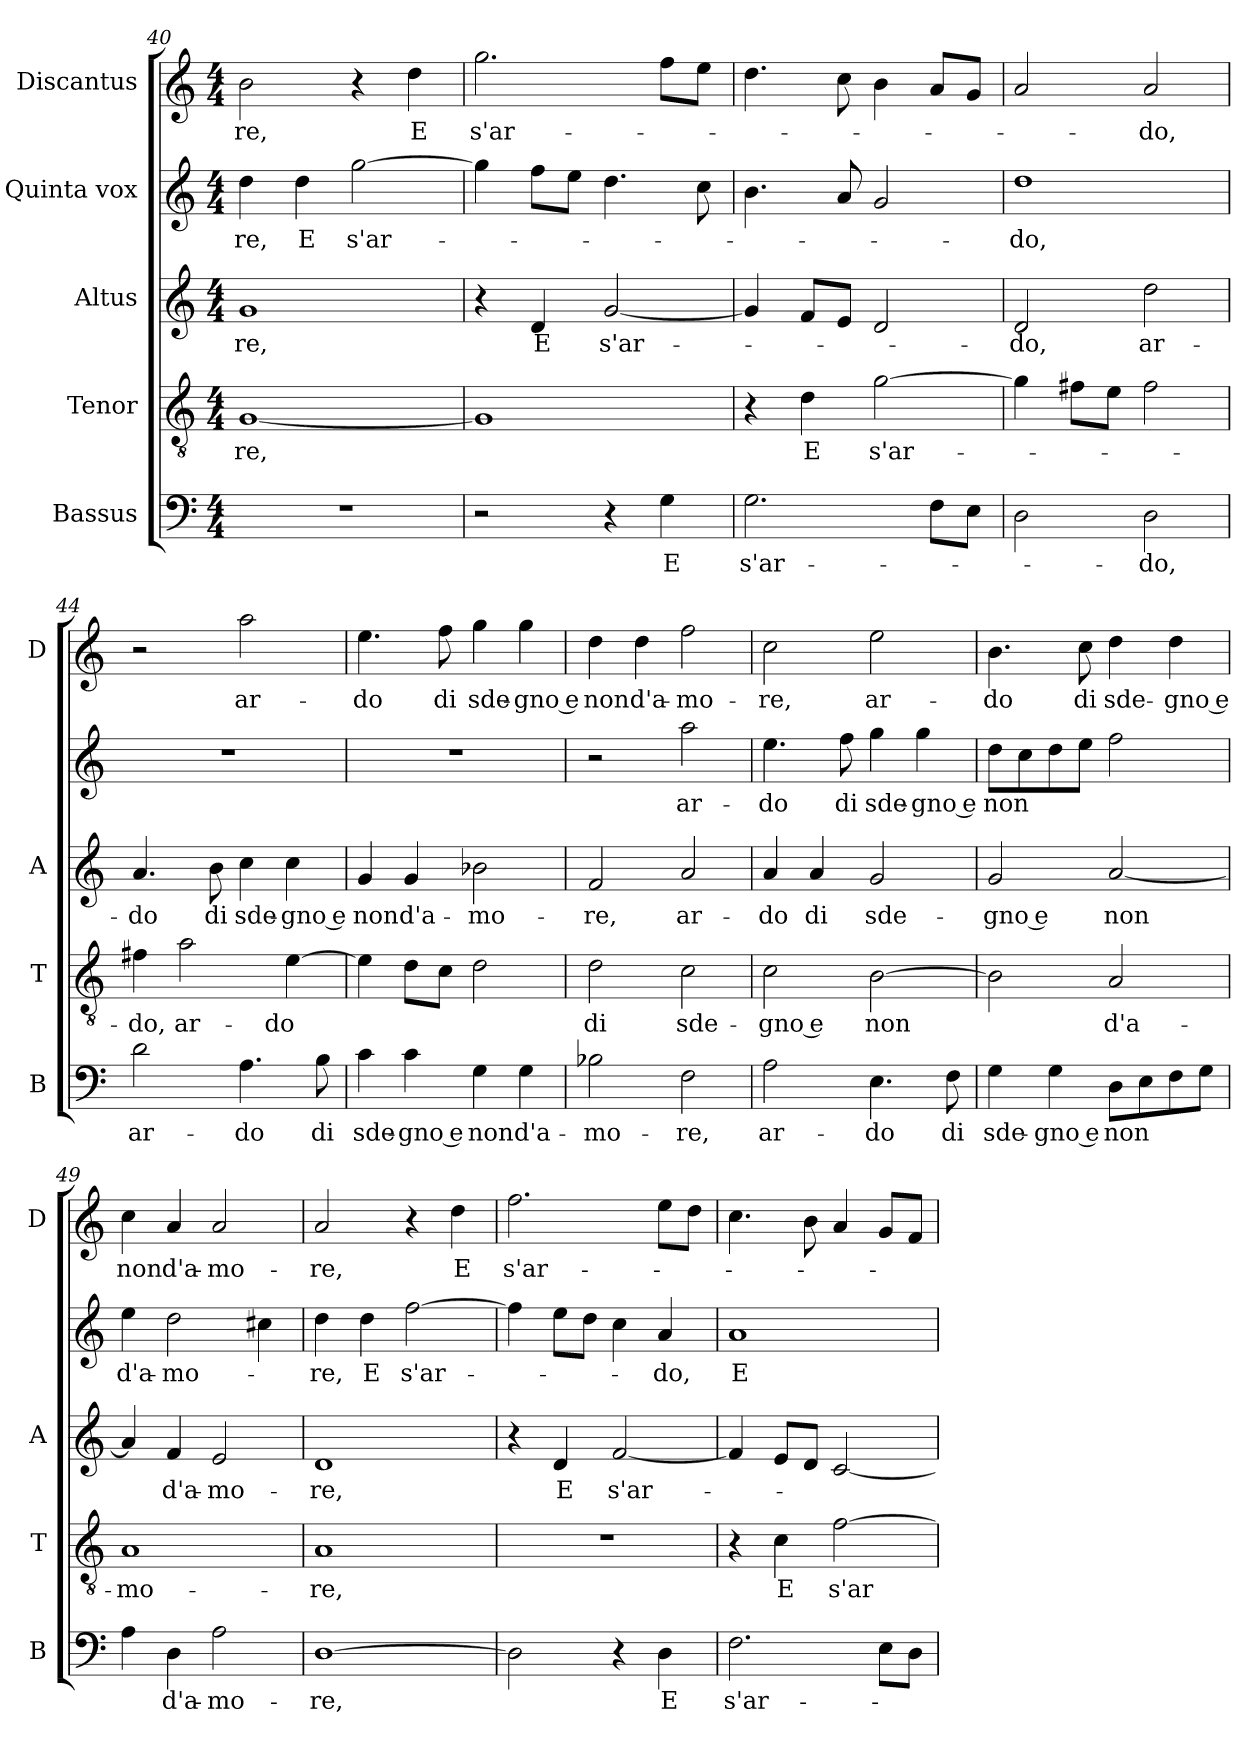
**kern	**text	**kern	**text	**kern	**text	**kern	**text	**kern	**text
*part5	*part5	*part4	*part4	*part3	*part3	*part2	*part2	*part1	*part1
*staff5	*staff5	*staff4	*staff4	*staff3	*staff3	*staff2	*staff2	*staff1	*staff1
*I"Bassus	*	*I"Tenor	*	*I"Altus	*	*I"Quinta vox	*	*I"Discantus	*
*I'B	*	*I'T	*	*I'A	*	*	*	*I'D	*
*clefF4	*	*clefGv2	*	*clefG2	*	*clefG2	*	*clefG2	*
*k[]	*	*k[]	*	*k[]	*	*k[]	*	*k[]	*
*C:	*	*C:	*	*C:	*	*C:	*	*C:	*
*M4/4	*	*M4/4	*	*M4/4	*	*M4/4	*	*M4/4	*
=40	=40	=40	=40	=40	=40	=40	=40	=40	=40
!	!	!	!LO:LY:b	!	!LO:LY:b	!	!LO:LY:b	!	!LO:LY:b
1r	.	[1G	-re,	1g	-re,	4dd\	-re,	2b\	-re,
!	!	!	!	!	!	!	!LO:LY:b	!	!
.	.	.	.	.	.	4dd\	E	.	.
!	!	!	!	!	!	!	!LO:LY:b	!	!
.	.	.	.	.	.	[2gg\	s'ar-	4r	.
!	!	!	!	!	!	!	!	!	!LO:LY:b
.	.	.	.	.	.	.	.	4dd\	E
=41	=41	=41	=41	=41	=41	=41	=41	=41	=41
!	!	!	!	!	!	!	!	!	!LO:LY:b
2r	.	1G]	.	4r	.	4gg\]	.	2.gg\	s'ar-
!	!	!	!	!	!LO:LY:b	!	!	!	!
.	.	.	.	4d/	E	8ff\L	.	.	.
.	.	.	.	.	.	8ee\J	.	.	.
!	!	!	!	!	!LO:LY:b	!	!	!	!
4r	.	.	.	[2g/	s'ar-	4.dd\	.	.	.
!	!LO:LY:b	!	!	!	!	!	!	!	!
4G\	E	.	.	.	.	.	.	8ff\L	.
.	.	.	.	.	.	8cc\	.	8ee\J	.
=42	=42	=42	=42	=42	=42	=42	=42	=42	=42
!	!LO:LY:b	!	!	!	!	!	!	!	!
2.G\	s'ar-	4r	.	4g/]	.	4.b\	.	4.dd\	.
!	!	!	!LO:LY:b	!	!	!	!	!	!
.	.	4d\	E	8f/L	.	.	.	.	.
.	.	.	.	8e/J	.	8a/	.	8cc\	.
!	!	!	!LO:LY:b	!	!	!	!	!	!
.	.	[2g\	s'ar-	2d/	.	2g/	.	4b\	.
8F\L	.	.	.	.	.	.	.	8a/L	.
8E\J	.	.	.	.	.	.	.	8g/J	.
=43	=43	=43	=43	=43	=43	=43	=43	=43	=43
!	!	!	!	!	!LO:LY:b	!	!LO:LY:b	!	!
2D\	.	4g\]	.	2d/	-do,	1dd	-do,	2a/	.
.	.	8f#X\L	.	.	.	.	.	.	.
.	.	8e\J	.	.	.	.	.	.	.
!	!LO:LY:b	!	!	!	!LO:LY:b	!	!	!	!LO:LY:b
2D\	-do,	2f#\	.	2dd\	ar-	.	.	2a/	-do,
=44	=44	=44	=44	=44	=44	=44	=44	=44	=44
!	!LO:LY:b	!	!LO:LY:b	!	!LO:LY:b	!	!	!	!
2d\	ar-	4f#X\	-do,	4.a/	-do	1r	.	2r	.
!	!	!	!LO:LY:b	!	!	!	!	!	!
.	.	2a\	ar-	.	.	.	.	.	.
!	!	!	!	!	!LO:LY:b	!	!	!	!
.	.	.	.	8b\	di	.	.	.	.
!	!LO:LY:b	!	!	!	!LO:LY:b	!	!	!	!LO:LY:b
4.A\	-do	.	.	4cc\	sde-	.	.	2aa\	ar-
!	!	!	!LO:LY:b	!	!LO:LY:b	!	!	!	!
.	.	[4e\	-do	4cc\	-gno e	.	.	.	.
!	!LO:LY:b	!	!	!	!	!	!	!	!
8B\	di	.	.	.	.	.	.	.	.
!!LO:LB:g=z
=45	=45	=45	=45	=45	=45	=45	=45	=45	=45
!	!LO:LY:b	!	!	!	!LO:LY:b	!	!	!	!LO:LY:b
4c\	sde-	4e\]	.	4g/	non	1r	.	4.ee\	-do
!	!LO:LY:b	!	!	!	!LO:LY:b	!	!	!	!
4c\	-gno e	8d\L	.	4g/	d'a-	.	.	.	.
!	!	!	!	!	!	!	!	!	!LO:LY:b
.	.	8c\J	.	.	.	.	.	8ff\	di
!	!LO:LY:b	!	!	!	!LO:LY:b	!	!	!	!LO:LY:b
4G\	non	2d\	.	2b-X\	-mo-	.	.	4gg\	sde-
!	!LO:LY:b	!	!	!	!	!	!	!	!LO:LY:b
4G\	d'a-	.	.	.	.	.	.	4gg\	-gno e
=46	=46	=46	=46	=46	=46	=46	=46	=46	=46
!	!LO:LY:b	!	!LO:LY:b	!	!LO:LY:b	!	!	!	!LO:LY:b
2B-X\	-mo-	2d\	di	2f/	-re,	2r	.	4dd\	non
!	!	!	!	!	!	!	!	!	!LO:LY:b
.	.	.	.	.	.	.	.	4dd\	d'a-
!	!LO:LY:b	!	!LO:LY:b	!	!LO:LY:b	!	!LO:LY:b	!	!LO:LY:b
2F\	-re,	2c\	sde-	2a/	ar-	2aa\	ar-	2ff\	-mo-
=47	=47	=47	=47	=47	=47	=47	=47	=47	=47
!	!LO:LY:b	!	!LO:LY:b	!	!LO:LY:b	!	!LO:LY:b	!	!LO:LY:b
2A\	ar-	2c\	-gno e	4a/	-do	4.ee\	-do	2cc\	-re,
!	!	!	!	!	!LO:LY:b	!	!	!	!
.	.	.	.	4a/	di	.	.	.	.
!	!	!	!	!	!	!	!LO:LY:b	!	!
.	.	.	.	.	.	8ff\	di	.	.
!	!LO:LY:b	!	!LO:LY:b	!	!LO:LY:b	!	!LO:LY:b	!	!LO:LY:b
4.E\	-do	[2B\	non	2g/	sde-	4gg\	sde-	2ee\	ar-
!	!	!	!	!	!	!	!LO:LY:b	!	!
.	.	.	.	.	.	4gg\	-gno e	.	.
!	!LO:LY:b	!	!	!	!	!	!	!	!
8F\	di	.	.	.	.	.	.	.	.
=48	=48	=48	=48	=48	=48	=48	=48	=48	=48
!	!LO:LY:b	!	!	!	!LO:LY:b	!	!LO:LY:b	!	!LO:LY:b
4G\	sde-	2B\]	.	2g/	-gno e	8dd\L	non	4.b\	-do
.	.	.	.	.	.	8cc\	.	.	.
!	!LO:LY:b	!	!	!	!	!	!	!	!
4G\	-gno e	.	.	.	.	8dd\	.	.	.
!	!	!	!	!	!	!	!	!	!LO:LY:b
.	.	.	.	.	.	8ee\J	.	8cc\	di
!	!LO:LY:b	!	!LO:LY:b	!	!LO:LY:b	!	!	!	!LO:LY:b
8D\L	non	2A/	d'a-	[2a/	non	2ff\	.	4dd\	sde-
8E\	.	.	.	.	.	.	.	.	.
!	!	!	!	!	!	!	!	!	!LO:LY:b
8F\	.	.	.	.	.	.	.	4dd\	-gno e
8G\J	.	.	.	.	.	.	.	.	.
=49	=49	=49	=49	=49	=49	=49	=49	=49	=49
!	!	!	!LO:LY:b	!	!	!	!LO:LY:b	!	!LO:LY:b
4A\	.	1A	-mo-	4a/]	.	4ee\	d'a-	4cc\	non
!	!LO:LY:b	!	!	!	!LO:LY:b	!	!LO:LY:b	!	!LO:LY:b
4D\	d'a-	.	.	4f/	d'a-	2dd\	-mo-	4a/	d'a-
!	!LO:LY:b	!	!	!	!LO:LY:b	!	!	!	!LO:LY:b
2A\	-mo-	.	.	2e/	-mo-	.	.	2a/	-mo-
.	.	.	.	.	.	4cc#X\	.	.	.
=50	=50	=50	=50	=50	=50	=50	=50	=50	=50
!	!LO:LY:b	!	!LO:LY:b	!	!LO:LY:b	!	!LO:LY:b	!	!LO:LY:b
[1D	-re,	1A	-re,	1d	-re,	4dd\	-re,	2a/	-re,
!	!	!	!	!	!	!	!LO:LY:b	!	!
.	.	.	.	.	.	4dd\	E	.	.
!	!	!	!	!	!	!	!LO:LY:b	!	!
.	.	.	.	.	.	[2ff\	s'ar-	4r	.
!	!	!	!	!	!	!	!	!	!LO:LY:b
.	.	.	.	.	.	.	.	4dd\	E
=51	=51	=51	=51	=51	=51	=51	=51	=51	=51
!	!	!	!	!	!	!	!	!	!LO:LY:b
2D\]	.	1r	.	4r	.	4ff\]	.	2.ff\	s'ar-
!	!	!	!	!	!LO:LY:b	!	!	!	!
.	.	.	.	4d/	E	8ee\L	.	.	.
.	.	.	.	.	.	8dd\J	.	.	.
!	!	!	!	!	!LO:LY:b	!	!	!	!
4r	.	.	.	[2f/	s'ar-	4cc\	.	.	.
!	!LO:LY:b	!	!	!	!	!	!LO:LY:b	!	!
4D\	E	.	.	.	.	4a/	-do,	8ee\L	.
.	.	.	.	.	.	.	.	8dd\J	.
!!LO:PB:g=z
=52	=52	=52	=52	=52	=52	=52	=52	=52	=52
!	!LO:LY:b	!	!	!	!	!	!LO:LY:b	!	!
2.F\	s'ar-	4r	.	4f/]	.	1a	E	4.cc\	.
!	!	!	!LO:LY:b	!	!	!	!	!	!
.	.	4c\	E	8e/L	.	.	.	.	.
.	.	.	.	8d/J	.	.	.	8b\	.
!	!	!	!LO:LY:b	!	!	!	!	!	!
.	.	[2f\	s'ar-	[2c/	.	.	.	4a/	.
8E\L	.	.	.	.	.	.	.	8g/L	.
8D\J	.	.	.	.	.	.	.	8f/J	.
=	=	=	=	=	=	=	=	=	=
*-	*-	*-	*-	*-	*-	*-	*-	*-	*-
